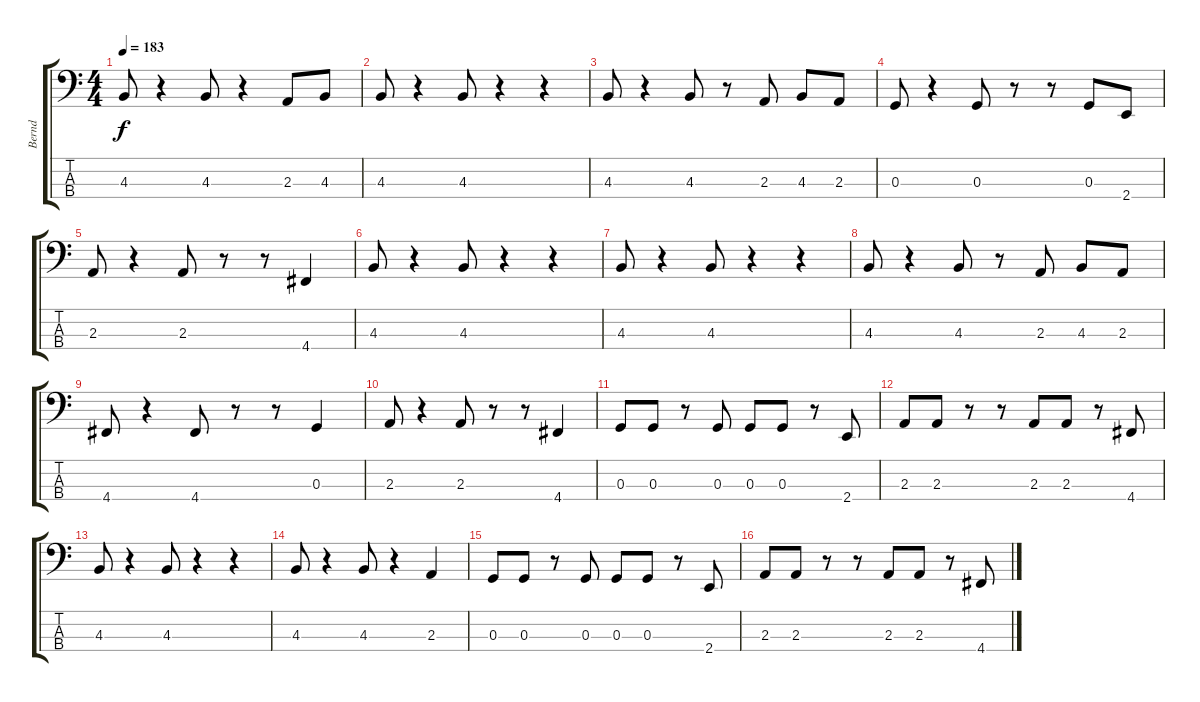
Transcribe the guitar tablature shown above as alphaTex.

\track ("Bernd" "Bernd") {instrument electricbassfinger}
\staff {score tabs}
\tuning (F2 C2 G1 D1) {hide}
\ts (4 4)
\tempo 183
\clef f4
\ks c
4.3.8{dy f} r.4 4.3.8 r.4 2.3.8 4.3.8 |
4.3.8 r.4 4.3.8 r.4 r.4 |
4.3.8 r.4 4.3.8 r.8 2.3.8 4.3.8 2.3.8 |
0.3.8 r.4 0.3.8 r.8 r.8 0.3.8 2.4.8 |
2.3.8 r.4 2.3.8 r.8 r.8 4.4.4 |
4.3.8 r.4 4.3.8 r.4 r.4 |
4.3.8 r.4 4.3.8 r.4 r.4 |
4.3.8 r.4 4.3.8 r.8 2.3.8 4.3.8 2.3.8 |
4.4.8 r.4 4.4.8 r.8 r.8 0.3.4 |
2.3.8 r.4 2.3.8 r.8 r.8 4.4.4 |
0.3.8 0.3.8 r.8 0.3.8 0.3.8 0.3.8 r.8 2.4.8 |
2.3.8 2.3.8 r.8 r.8 2.3.8 2.3.8 r.8 4.4.8 |
4.3.8 r.4 4.3.8 r.4 r.4 |
4.3.8 r.4 4.3.8 r.4 2.3.4 |
0.3.8 0.3.8 r.8 0.3.8 0.3.8 0.3.8 r.8 2.4.8 |
2.3.8 2.3.8 r.8 r.8 2.3.8 2.3.8 r.8 4.4.8
